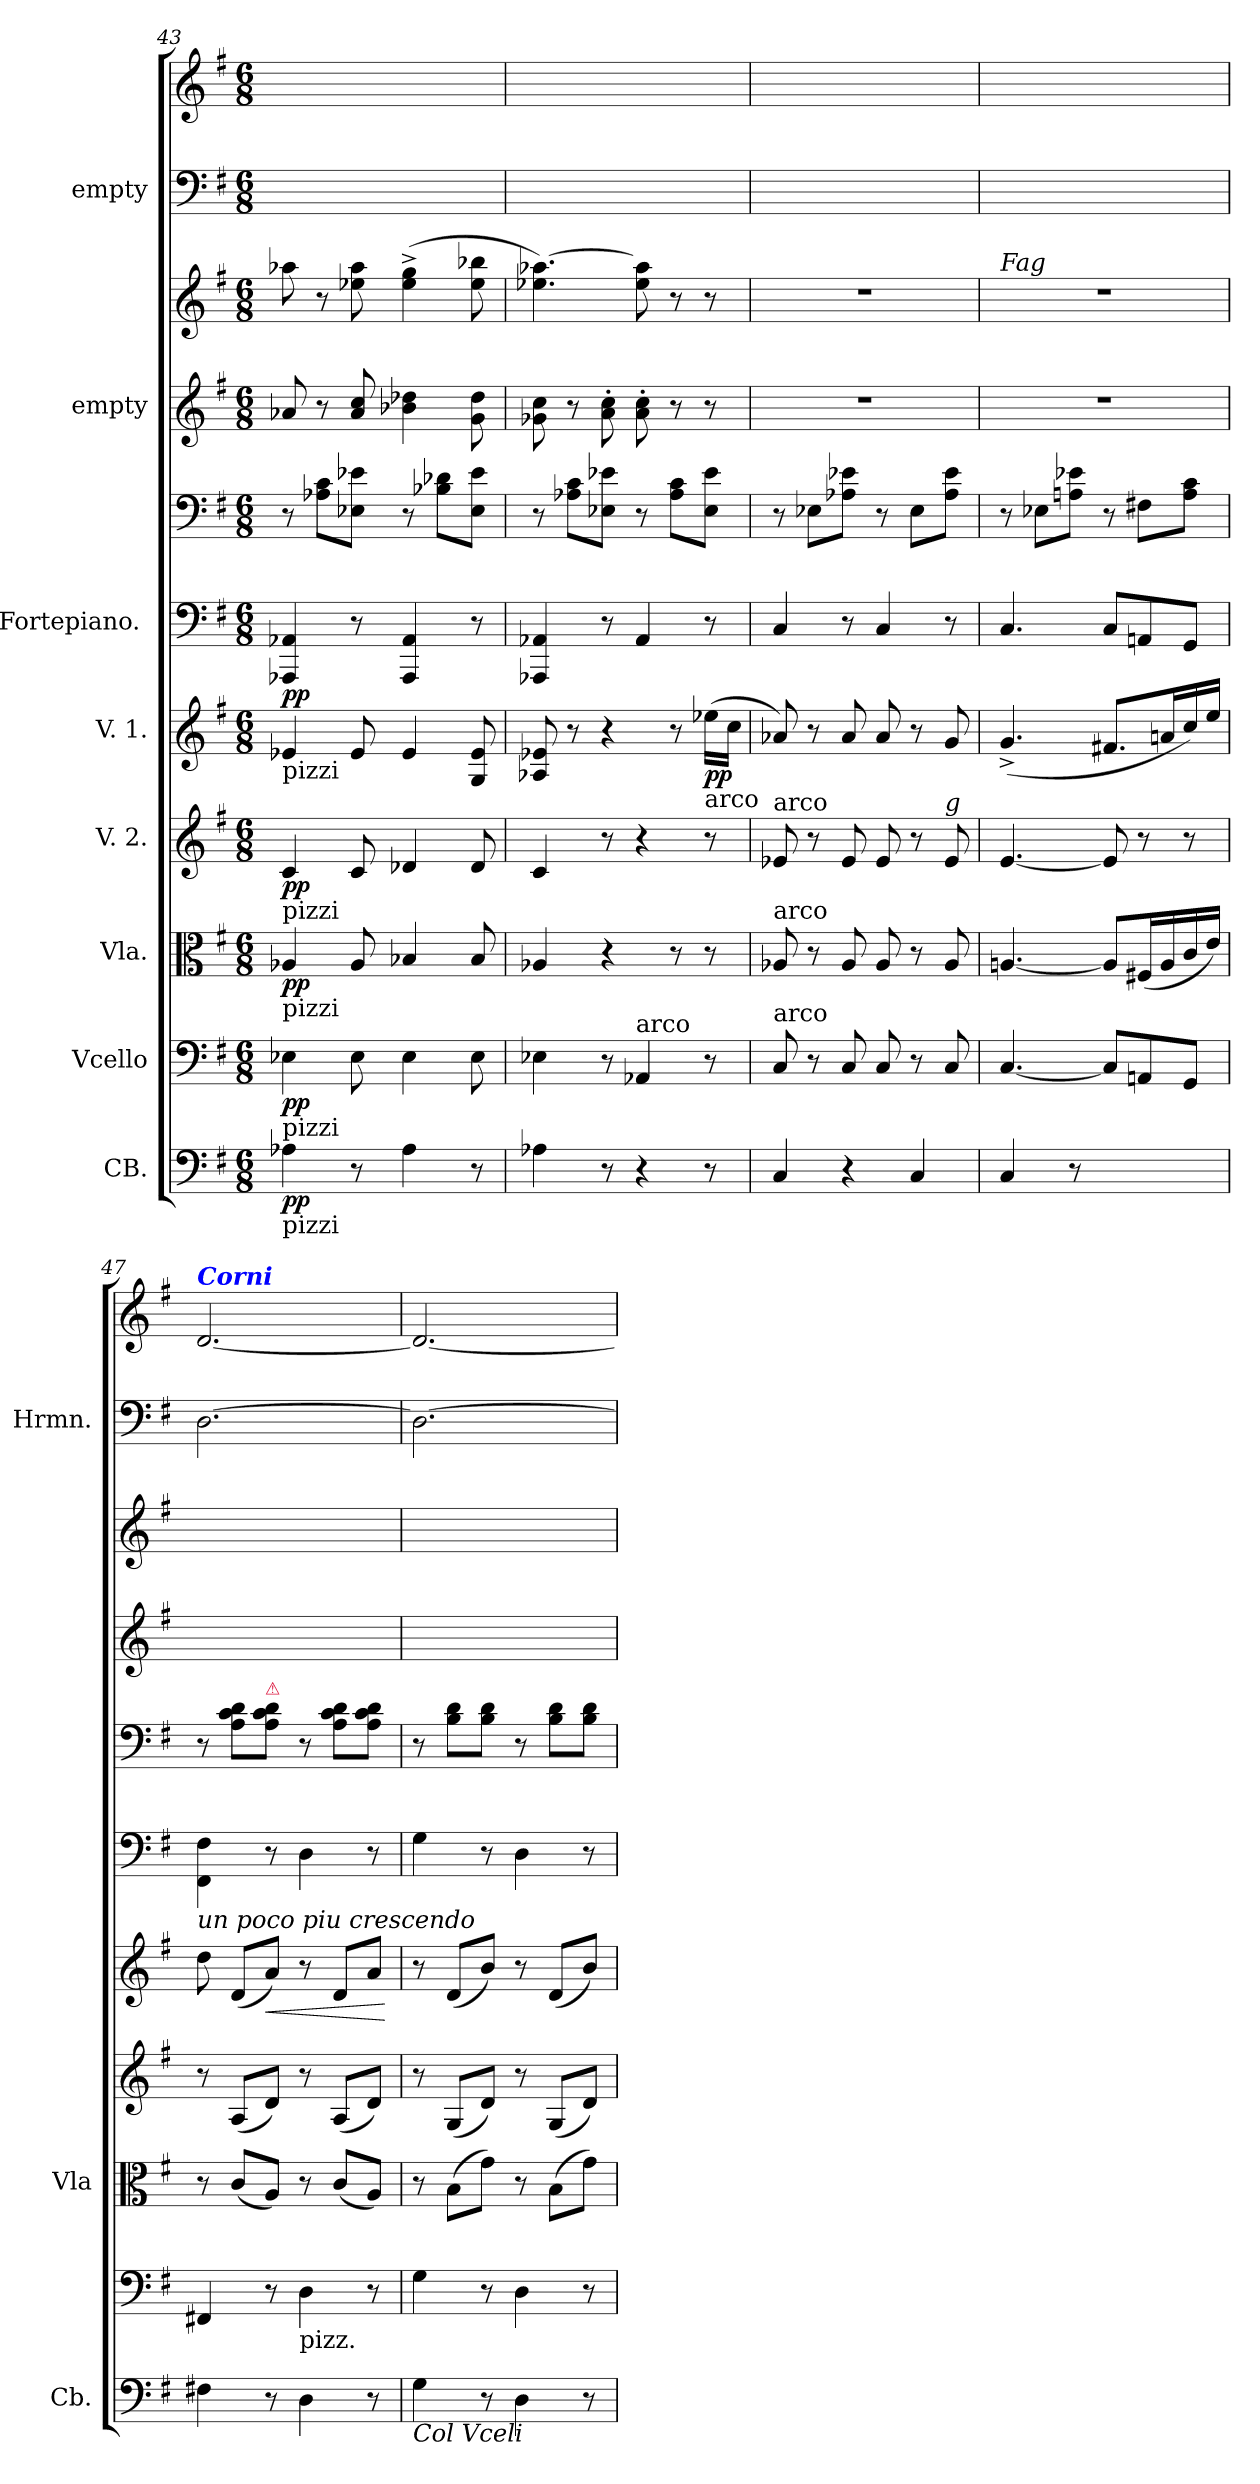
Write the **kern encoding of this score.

**kern	**dynam	**kern	**dynam	**kern	**dynam	**kern	**dynam	**kern	**dynam	**kern	**kern	**kern	**kern	**kern	**kern
*part8	*part8	*part7	*part7	*part6	*part6	*part5	*part5	*part4	*part4	*part3	*part3	*part2	*part2	*part1	*part1
*staff11	*staff11	*staff10	*staff10	*staff9	*staff9	*staff8	*staff8	*staff7	*staff7	*staff6	*staff5	*staff4	*staff3	*staff2	*staff1
*I"CB.	*	*I"Vcello	*	*I"Vla.	*	*I"V. 2.	*	*I"V. 1.	*	*I"Fortepiano. [2]	*	*I"empty	*	*I"empty	*
*I'Cb.	*	*	*	*I'Vla	*	*	*	*	*	*	*	*	*	*I'Hrmn.	*
*clefF4	*	*clefF4	*	*clefC3	*	*clefG2	*	*clefG2	*	*clefF4	*clefF4	*clefG2	*clefG2	*clefF4	*clefG2
*k[f#]	*	*k[f#]	*	*k[f#]	*	*k[f#]	*	*k[f#]	*	*k[f#]	*k[f#]	*k[f#]	*k[f#]	*k[f#]	*k[f#]
*G:	*	*G:	*	*G:	*	*G:	*	*G:	*	*G:	*G:	*G:	*G:	*G:	*G:
*M6/8	*	*M6/8	*	*M6/8	*	*M6/8	*	*M6/8	*	*M6/8	*M6/8	*M6/8	*M6/8	*M6/8	*M6/8
=43	=43	=43	=43	=43	=43	=43	=43	=43	=43	=43	=43	=43	=43	=43	=43
!	!	!	!	!	!	!	!	!LO:TX:b:t=pizzi	!	!	!	!	!	!	!
!	!	!	!	!	!	!LO:TX:b:t=pizzi	!	!	!	!	!	!	!	!	!
!	!	!	!	!LO:TX:b:t=pizzi	!	!	!	!	!	!	!	!	!	!	!
!	!	!LO:TX:b:t=pizzi	!	!	!	!	!	!	!	!	!	!	!	!	!
!LO:TX:b:t=pizzi	!	!	!	!	!	!	!	!	!	!	!	!	!	!	!
!	!	!	!	!	!	!	!	!	!LO:DY:a	!	!	!	!	!	!
4A-X\	pp	4E-X\	pp	4A-X/	pp	4c/	pp	4e-X/	pp	4AAA-X/ 4AA-X/	8r	8a-X/	8aa-X\	2.ryy	2.ryy
.	.	.	.	.	.	.	.	.	.	.	8A-X\ 8c\L	8r	8r	.	.
8r	.	8E-\	.	8A-/	.	8c/	.	8e-/	.	8r	8E-X\ 8e-X\J	8a-/ 8cc/	8ee-X\ 8aa-\	.	.
4A-\	.	4E-\	.	4B-X/	.	4d-X/	.	4e-/	.	4AAA-/ 4AA-/	8r	4b-X\ 4dd-X\	(4ee-^\ 4gg^\	.	.
.	.	.	.	.	.	.	.	.	.	.	8B-X\ 8d-X\L	.	.	.	.
8r	.	8E-\	.	8B-/	.	8d-/	.	8G/ 8e-/	.	8r	8E-\ 8e-\J	8g\ 8dd-\	8ee-\ 8bb-X\	.	.
=44	=44	=44	=44	=44	=44	=44	=44	=44	=44	=44	=44	=44	=44	=44	=44
4A-X\	.	4E-X\	.	4A-X/	.	4c/	.	8A-X/ 8e-X/	.	4AAA-X/ 4AA-X/	8r	8g-X\ 8cc\	4.ee-X\ [4.aa-X\)	2.ryy	2.ryy
.	.	.	.	.	.	.	.	8r	.	.	8A-X\ 8c\L	8r	.	.	.
8r	.	8r	.	4r	.	8r	.	4r	.	8r	8E-X\ 8e-X\J	8a'\ 8cc'\	.	.	.
!	!	!LO:TX:a:t=arco	!	!	!	!	!	!	!	!	!	!	!	!	!
4r	.	4AA-X/	.	.	.	4r	.	.	.	4AA-/	8r	8a'\ 8cc'\	8ee-\ 8aa-]\	.	.
.	.	.	.	8r	.	.	.	8r	.	.	8A-\ 8c\L	8r	8r	.	.
!	!	!	!	!	!	!	!	!LO:TX:b:t=arco	!	!	!	!	!	!	!
8r	.	8r	.	8r	.	8r	.	(16ee-X\LL	pp	8r	8E-\ 8e-\J	8r	8r	.	.
.	.	.	.	.	.	.	.	16cc\JJ	.	.	.	.	.	.	.
=45	=45	=45	=45	=45	=45	=45	=45	=45	=45	=45	=45	=45	=45	=45	=45
!	!	!	!	!	!	!LO:TX:a:t=arco	!	!	!	!	!	!	!	!	!
!	!	!	!	!LO:TX:a:t=arco	!	!	!	!	!	!	!	!	!	!	!
!	!	!LO:TX:a:t=arco	!	!	!	!	!	!	!	!	!	!	!	!	!
4C/	.	8C/	.	8A-X/	.	8e-X/	.	8a-X/)	.	4C/	8r	2.r	2.r	2.ryy	2.ryy
.	.	8r	.	8r	.	8r	.	8r	.	.	8E-X\L	.	.	.	.
4r	.	8C/	.	8A-/	.	8e-/	.	8a-/	.	8r	8A-X\ 8e-X\J	.	.	.	.
.	.	8C/	.	8A-/	.	8e-/	.	8a-/	.	4C/	8r	.	.	.	.
4C/	.	8r	.	8r	.	8r	.	8r	.	.	8E-\L	.	.	.	.
!	!	!	!	!	!	!LO:TX:a:i:t=g	!	!	!	!	!	!	!	!	!
.	.	8C/	.	8A-/	.	8e-/	.	8g/	.	8r	8A-\ 8e-\J	.	.	.	.
=46	=46	=46	=46	=46	=46	=46	=46	=46	=46	=46	=46	=46	=46	=46	=46
!	!	!	!	!	!	!	!	!	!	!	!	!	!LO:TX:a:i:t=Fag	!	!
4C/	.	[4.C/	.	[4.An/	.	[4.e/	.	(4.g^/	.	4.C/	8r	2.r	2.r	2.ryy	2.ryy
.	.	.	.	.	.	.	.	.	.	.	8E-X\L	.	.	.	.
8r	.	.	.	.	.	.	.	.	.	.	8An\ 8e-X\J	.	.	.	.
4ryy	.	8C/L]	.	8A/L]	.	8e/]	.	8.f#X/L	.	8C/L	8r	.	.	.	.
.	.	8AAn/	.	(16F#X/L	.	8r	.	.	.	8AAn/	8F#X\L	.	.	.	.
.	.	.	.	16A/	.	.	.	16an/L	.	.	.	.	.	.	.
8ryy	.	8GG/J	.	16c/	.	8r	.	16cc/)	.	8GG/J	8A\ 8c\J	.	.	.	.
.	.	.	.	16e/JJ)	.	.	.	16ee/JJ	.	.	.	.	.	.	.
=47	=47	=47	=47	=47	=47	=47	=47	=47	=47	=47	=47	=47	=47	=47	=47
!	!	!	!	!	!	!	!	!	!	!	!	!	!	!	!LO:TX:a:Bi:color=blue:t=Corni
!	!	!	!	!	!	!	!	!LO:TX:a:i:t=un poco piu crescendo	!	!	!	!	!	!	!
4F#X\	.	4FF#X/	.	8r	.	8r	.	8dd\	.	4FF#\ 4F#\	8r	2.ryy	2.ryy	[<2.D\	[<2.d/
.	.	.	.	(8c/L	.	(8A/L	.	(8d/L	.	.	8A\ 8c\ 8d\L	.	.	.	.
!	!	!	!	!	!	!	!	!	!	!	!LO:TX:a:color=crimson:t=⚠	!	!	!	!
!	!	!	!	!	!	!	!	!	!LO:HP:b	!	!	!	!	!	!
8r	.	8r	.	8A/J)	.	8d/J)	.	8a/J)	<	8r	8A\ 8c\ 8d\J	.	.	.	.
!	!	!LO:TX:b:t=pizz.	!	!	!	!	!	!	!	!	!	!	!	!	!
4D\	.	4D\	.	8r	.	8r	.	8r	.	4D\	8r	.	.	.	.
.	.	.	.	(8c/L	.	(8A/L	.	8d/L	.	.	8A\ 8c\ 8d\L	.	.	.	.
8r	.	8r	.	8A/J)	.	8d/J)	.	8a/J	.	8r	8A\ 8c\ 8d\J	.	.	.	.
.	.	.	.	.	.	.	.	.	[	.	.	.	.	.	.
=48	=48	=48	=48	=48	=48	=48	=48	=48	=48	=48	=48	=48	=48	=48	=48
!LO:TX:b:i:t=Col Vceli	!	!	!	!	!	!	!	!	!	!	!	!	!	!	!
4G\	.	4G\	.	8r	.	8r	.	8r	.	4G\	8r	2.ryy	2.ryy	2.D\_>	2.d/_
.	.	.	.	(8B\L	.	(8G/L	.	(8d/L	.	.	8B\ 8d\L	.	.	.	.
8r	.	8r	.	8g\J)	.	8d/J)	.	8b/J)	.	8r	8B\ 8d\J	.	.	.	.
4D\	.	4D\	.	8r	.	8r	.	8r	.	4D\	8r	.	.	.	.
.	.	.	.	(8B\L	.	(8G/L	.	(8d/L	.	.	8B\ 8d\L	.	.	.	.
8r	.	8r	.	8g\J)	.	8d/J)	.	8b/J)	.	8r	8B\ 8d\J	.	.	.	.
=	=	=	=	=	=	=	=	=	=	=	=	=	=	=	=
*-	*-	*-	*-	*-	*-	*-	*-	*-	*-	*-	*-	*-	*-	*-	*-
